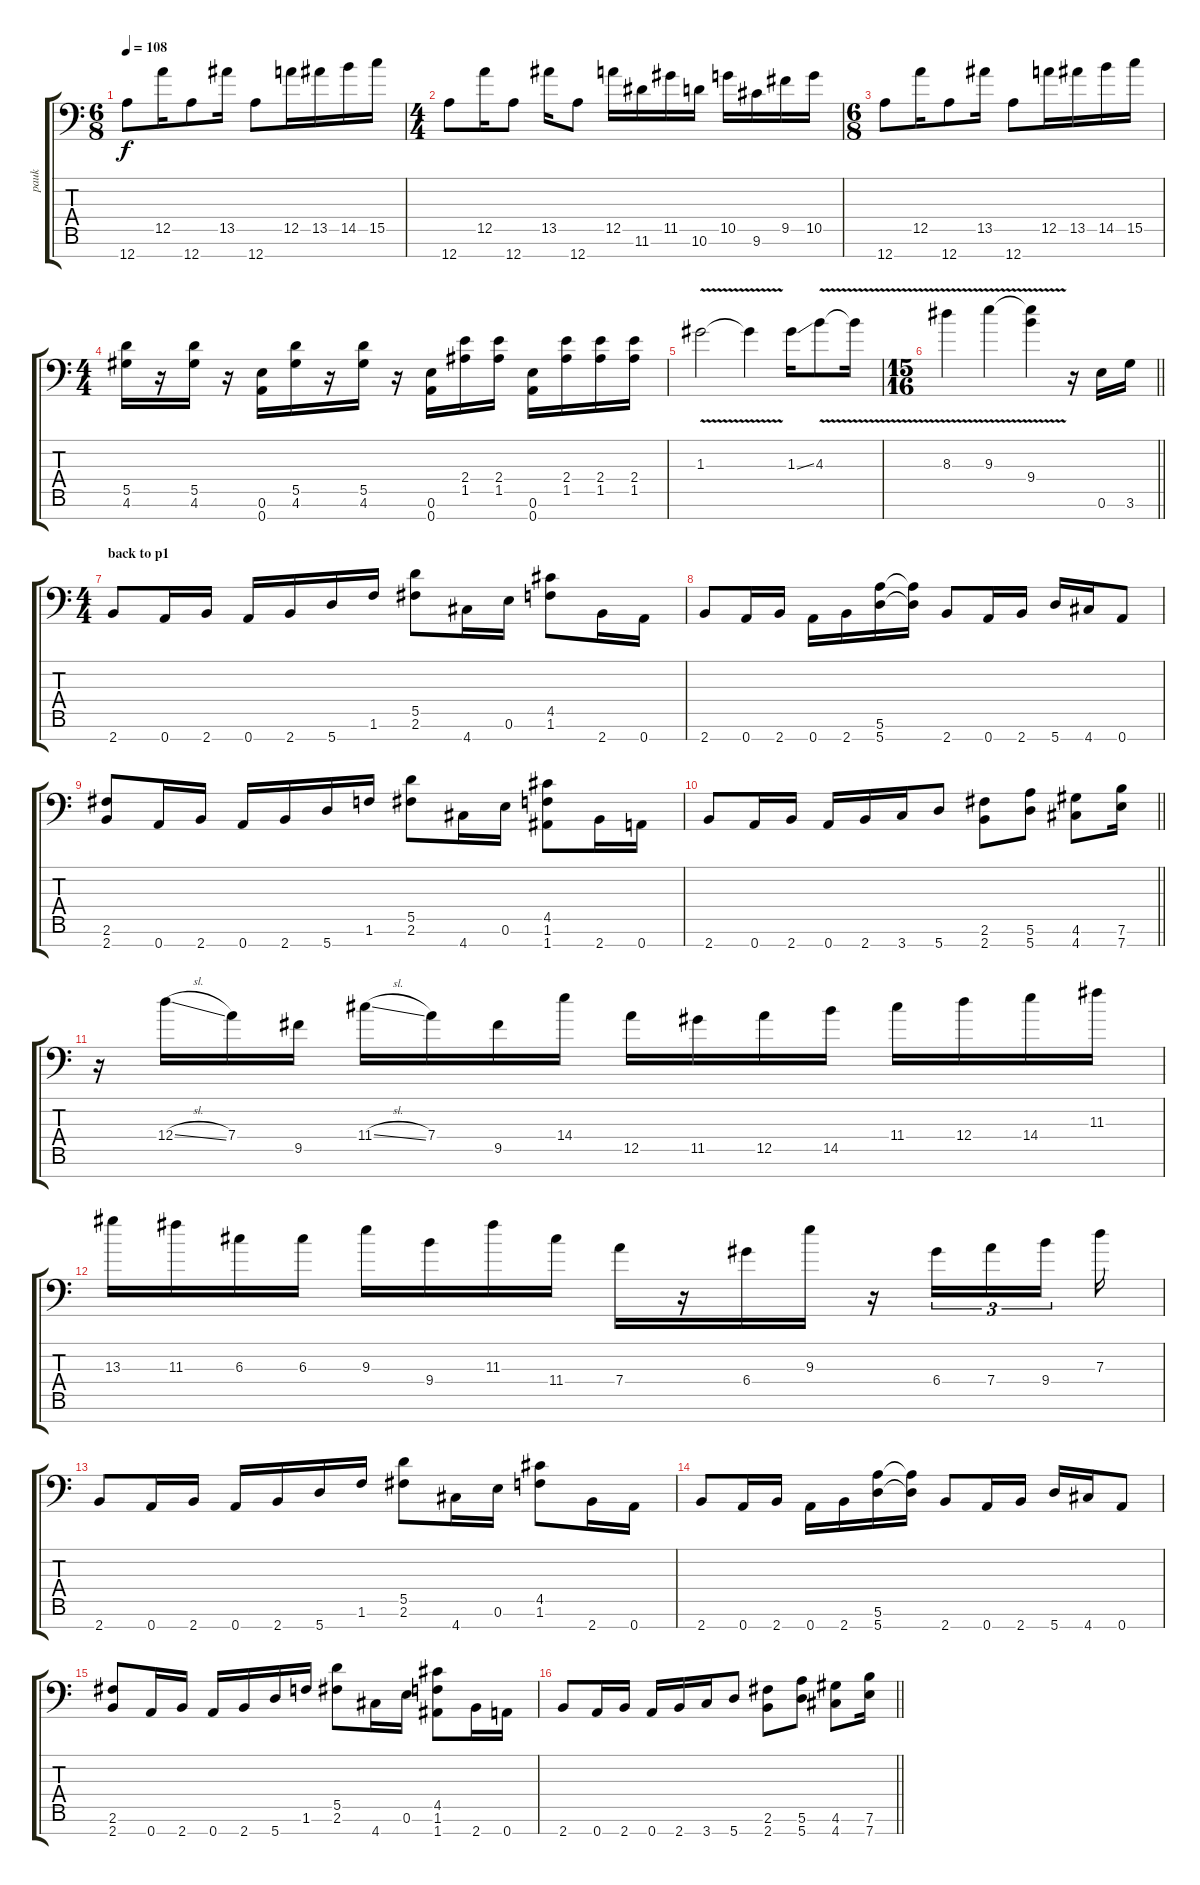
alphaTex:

\track ("pauk" "pauk") {instrument overdrivenguitar}
\staff {score tabs}
\tuning (E4 B3 G3 D3 A2 E2 A1) {hide}
\ts (6 8)
\tempo 108
\clef f4
\ks c
12.7.8{dy f} 12.5.16 12.7.8 13.5.16 12.7.8 12.5.16 13.5.16 14.5.16 15.5.16 |
\ts (4 4)
12.7.8 12.5.16 12.7.8 13.5.16 12.7.8 12.5.16 11.6.16 11.5.16 10.6.16 10.5.16 9.6.16 9.5.16 10.5.16 |
\ts (6 8)
12.7.8 12.5.16 12.7.8 13.5.16 12.7.8 12.5.16 13.5.16 14.5.16 15.5.16 |
\ts (4 4)
(5.5 4.6).16 r.16 (5.5 4.6).16 r.16 (0.6 0.7).16 (5.5 4.6).16 r.16 (5.5 4.6).16 r.16 (0.6 0.7).16 (2.4 1.5).16 (2.4 1.5).16 (0.6 0.7).16 (2.4 1.5).16 (2.4 1.5).16 (2.4 1.5).16 |
1.3{v}.2 1.3{t}.4 1.3{ss}.16 4.3{v}.8 4.3{t}.16 |
\ts (15 16)
\barLineRight lightlight
8.3{v}.4 9.3{v}.4 (9.3{t} 9.4{v}).4 r.16 0.6.16 3.6.16 |
\ts (4 4)
\section ("" "back to p1")
2.7.8 0.7.16 2.7.16 0.7.16 2.7.16 5.7.16 1.6.16 (5.5 2.6).8 4.7.16 0.6.16 (4.5 1.6).8 2.7.16 0.7.16 |
2.7.8 0.7.16 2.7.16 0.7.16 2.7.16 (5.6 5.7).16 (5.6{t} 5.7{t}).16 2.7.8 0.7.16 2.7.16 5.7.16 4.7.16 0.7.8 |
(2.6 2.7).8 0.7.16 2.7.16 0.7.16 2.7.16 5.7.16 1.6.16 (5.5 2.6).8 4.7.16 0.6.16 (4.5 1.6 1.7).8 2.7.16 0.7.16 |
\barLineRight lightlight
2.7.8 0.7.16 2.7.16 0.7.16 2.7.16 3.7.16 5.7.8 (2.6 2.7).8 (5.6 5.7).8 (4.6 4.7).8 (7.6 7.7).16 |
r.16 12.4{sl}.16 7.4.16 9.5.16 11.4{sl}.16 7.4.16 9.5.16 14.4.16 12.5.16 11.5.16 12.5.16 14.5.16 11.4.16 12.4.16 14.4.16 11.3.16 |
13.3.16 11.3.16 6.3.16 6.3.16 9.3.16 9.4.16 11.3.16 11.4.16 7.4.16 r.16 6.4.16 9.3.16 r.16 6.4.16{tu (3 2)} 7.4.16{tu (3 2)} 9.4.16{tu (3 2) beam splitsecondary} 7.3.16 |
2.7.8 0.7.16 2.7.16 0.7.16 2.7.16 5.7.16 1.6.16 (5.5 2.6).8 4.7.16 0.6.16 (4.5 1.6).8 2.7.16 0.7.16 |
2.7.8 0.7.16 2.7.16 0.7.16 2.7.16 (5.6 5.7).16 (5.6{t} 5.7{t}).16 2.7.8 0.7.16 2.7.16 5.7.16 4.7.16 0.7.8 |
(2.6 2.7).8 0.7.16 2.7.16 0.7.16 2.7.16 5.7.16 1.6.16 (5.5 2.6).8 4.7.16 0.6.16 (4.5 1.6 1.7).8 2.7.16 0.7.16 |
\barLineRight lightlight
2.7.8 0.7.16 2.7.16 0.7.16 2.7.16 3.7.16 5.7.8 (2.6 2.7).8 (5.6 5.7).8 (4.6 4.7).8 (7.6 7.7).16
